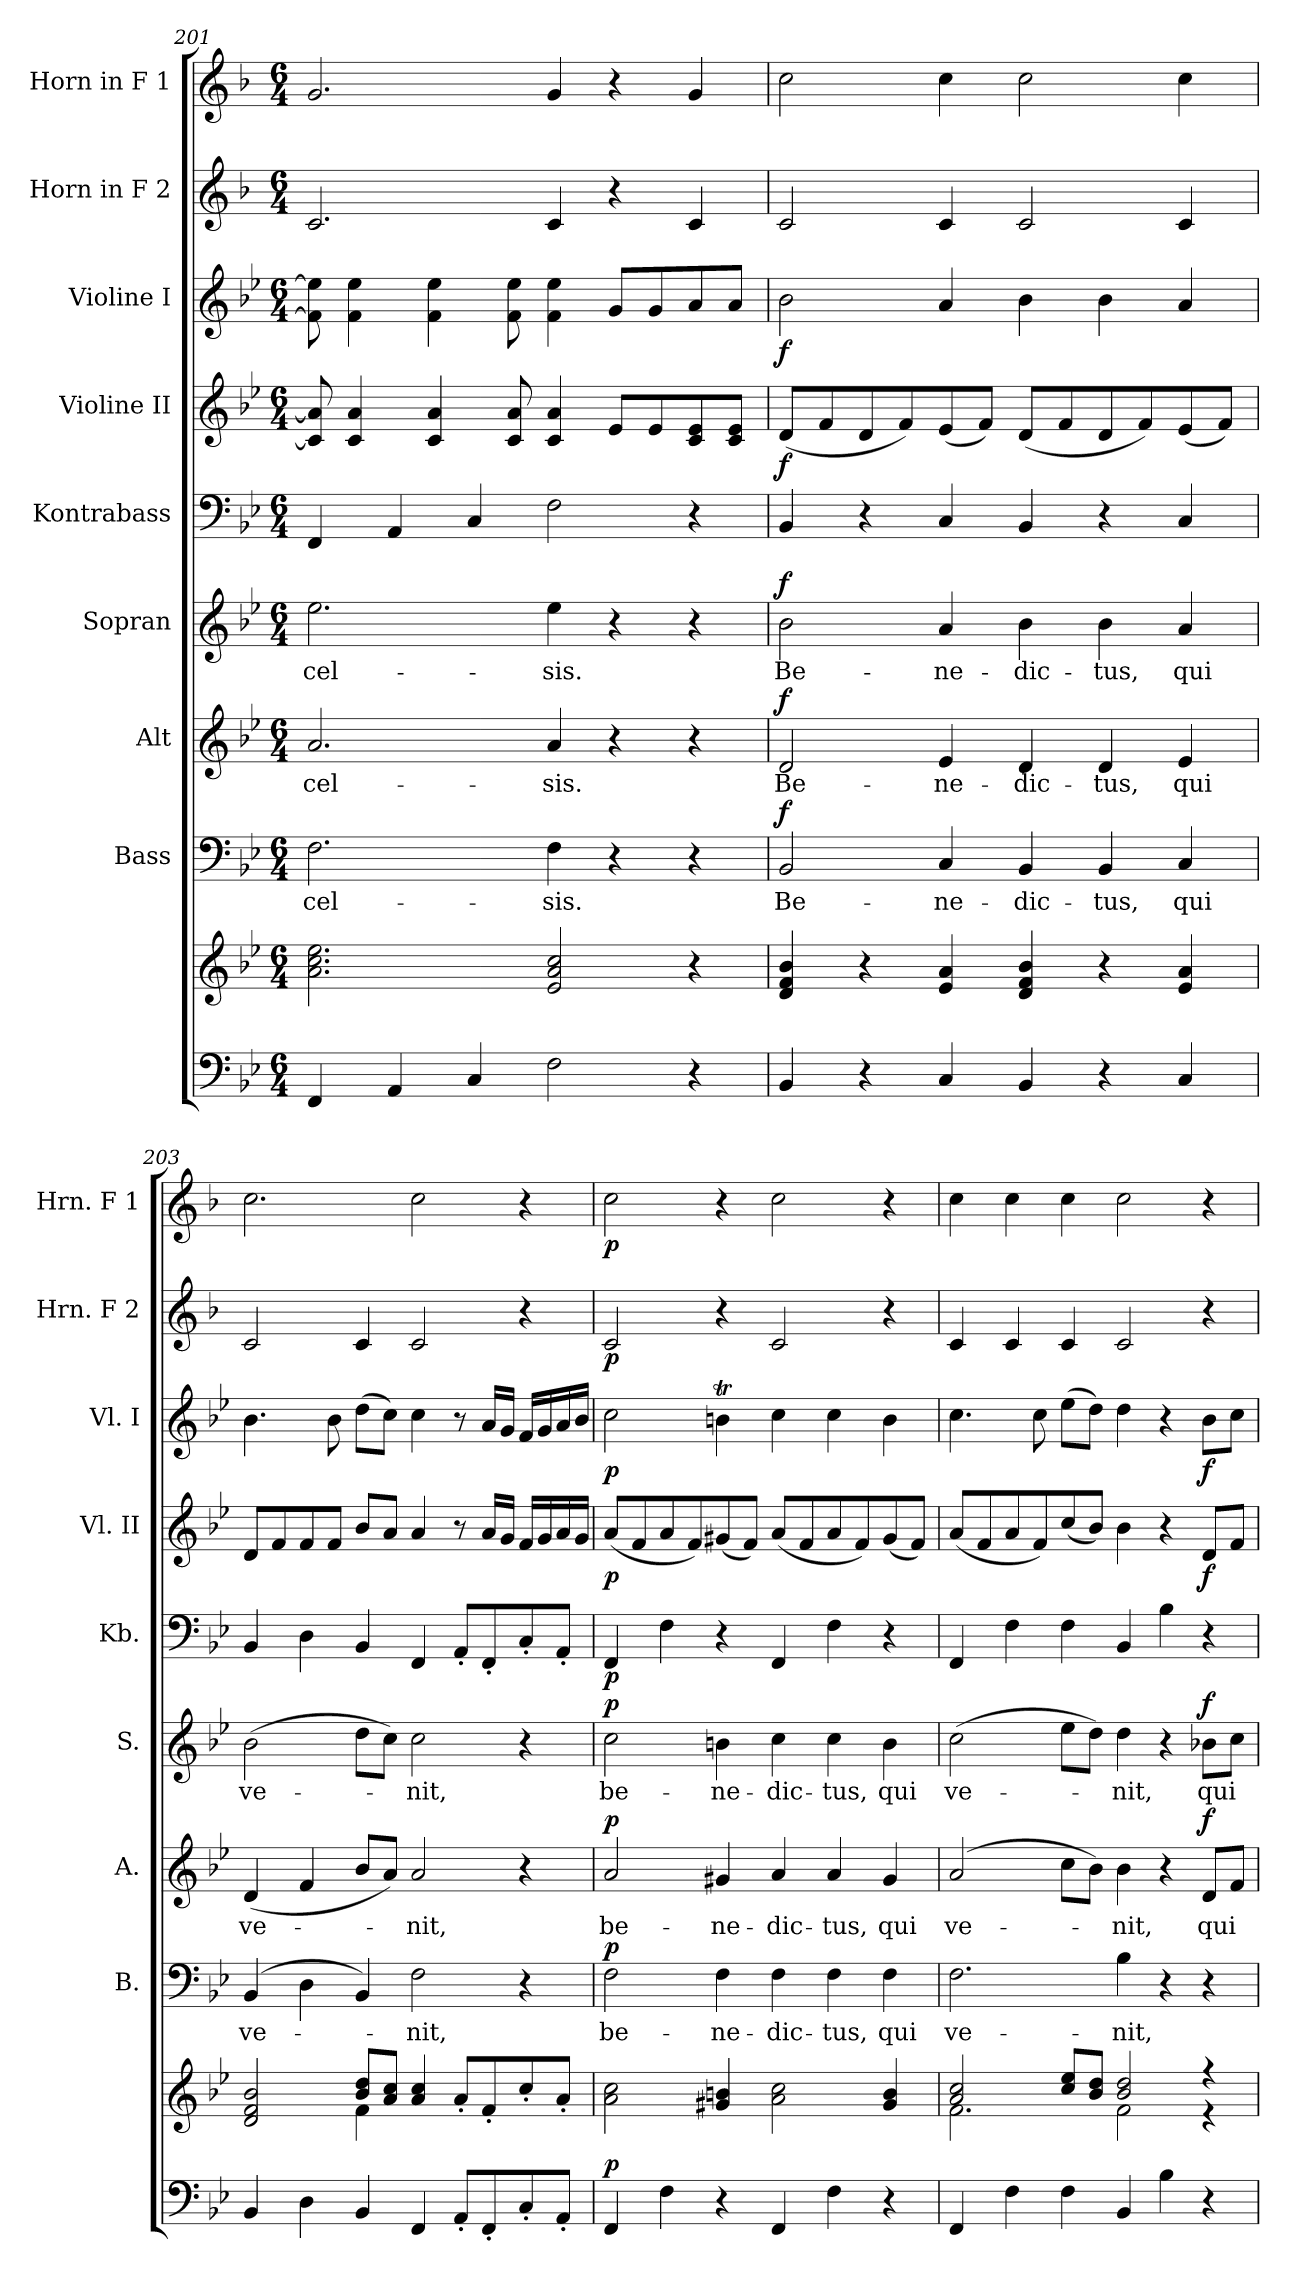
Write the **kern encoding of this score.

**kern	**kern	**dynam	**kern	**text	**dynam	**kern	**text	**dynam	**kern	**text	**dynam	**kern	**dynam	**kern	**dynam	**kern	**dynam	**kern	**dynam	**kern	**dynam
*part9	*part9	*part9	*part8	*part8	*part8	*part7	*part7	*part7	*part6	*part6	*part6	*part5	*part5	*part4	*part4	*part3	*part3	*part2	*part2	*part1	*part1
*staff10	*staff9	*staff9/10	*staff8	*staff8	*staff8	*staff7	*staff7	*staff7	*staff6	*staff6	*staff6	*staff5	*staff5	*staff4	*staff4	*staff3	*staff3	*staff2	*staff2	*staff1	*staff1
*	*	*	*I"Bass	*	*	*I"Alt	*	*	*I"Sopran	*	*	*I"Kontrabass	*	*I"Violine II	*	*I"Violine I	*	*I"Horn in F 2	*	*I"Horn in F 1	*
*	*	*	*I'B.	*	*	*I'A.	*	*	*I'S.	*	*	*I'Kb.	*	*I'Vl. II	*	*I'Vl. I	*	*I'Hrn. F 2	*	*I'Hrn. F 1	*
*clefF4	*clefG2	*	*clefF4	*	*	*clefG2	*	*	*clefG2	*	*	*clefF4	*	*clefG2	*	*clefG2	*	*clefG2	*	*clefG2	*
*	*	*	*	*	*	*	*	*	*	*	*	*ITrd7c12	*	*	*	*	*	*ITrd4c7	*	*ITrd4c7	*
*k[b-e-]	*k[b-e-]	*	*k[b-e-]	*	*	*k[b-e-]	*	*	*k[b-e-]	*	*	*k[b-e-]	*	*k[b-e-]	*	*k[b-e-]	*	*k[b-e-]	*	*k[b-e-]	*
*B-:	*B-:	*	*B-:	*	*	*B-:	*	*	*B-:	*	*	*B-:	*	*B-:	*	*B-:	*	*B-:	*	*B-:	*
*M6/4	*M6/4	*	*M6/4	*	*	*M6/4	*	*	*M6/4	*	*	*M6/4	*	*M6/4	*	*M6/4	*	*M6/4	*	*M6/4	*
=201	=201	=201	=201	=201	=201	=201	=201	=201	=201	=201	=201	=201	=201	=201	=201	=201	=201	=201	=201	=201	=201
!	!	!	!	!LO:LY:b	!	!	!LO:LY:b	!	!	!LO:LY:b	!	!	!	!	!	!	!	!	!	!	!
4FF/	2.a\ 2.cc\ 2.ee-\	.	2.F\	-cel-	.	2.a/	-cel-	.	2.ee-\	-cel-	.	4FFF/	.	8c/] 8a/]	.	8f\] 8ee-\]	.	2.F/	.	2.c/	.
.	.	.	.	.	.	.	.	.	.	.	.	.	.	4c/ 4a/	.	4f\ 4ee-\	.	.	.	.	.
4AA/	.	.	.	.	.	.	.	.	.	.	.	4AAA/	.	.	.	.	.	.	.	.	.
.	.	.	.	.	.	.	.	.	.	.	.	.	.	4c/ 4a/	.	4f\ 4ee-\	.	.	.	.	.
4C/	.	.	.	.	.	.	.	.	.	.	.	4CC/	.	.	.	.	.	.	.	.	.
.	.	.	.	.	.	.	.	.	.	.	.	.	.	8c/ 8a/	.	8f\ 8ee-\	.	.	.	.	.
!	!	!	!	!LO:LY:b	!	!	!LO:LY:b	!	!	!LO:LY:b	!	!	!	!	!	!	!	!	!	!	!
2F\	2e-/ 2a/ 2cc/	.	4F\	-sis.	.	4a/	-sis.	.	4ee-\	-sis.	.	2FF\	.	4c/ 4a/	.	4f\ 4ee-\	.	4F/	.	4c/	.
.	.	.	4r	.	.	4r	.	.	4r	.	.	.	.	8e-/L	.	8g/L	.	4r	.	4r	.
.	.	.	.	.	.	.	.	.	.	.	.	.	.	8e-/	.	8g/	.	.	.	.	.
4r	4r	.	4r	.	.	4r	.	.	4r	.	.	4r	.	8c/ 8e-/	.	8a/	.	4F/	.	4c/	.
.	.	.	.	.	.	.	.	.	.	.	.	.	.	8c/ 8e-/J	.	8a/J	.	.	.	.	.
!!LO:PB:g=z
=202	=202	=202	=202	=202	=202	=202	=202	=202	=202	=202	=202	=202	=202	=202	=202	=202	=202	=202	=202	=202	=202
!	!	!	!	!LO:LY:b	!LO:DY:a	!	!LO:LY:b	!LO:DY:a	!	!LO:LY:b	!LO:DY:a	!	!	!	!LO:DY:b	!	!LO:DY:b	!	!	!	!
4BB-/	4d/ 4f/ 4b-/	.	2BB-/	Be-	f	2d/	Be-	f	2b-\	Be-	f	4BBB-/	.	(<8d/L	f	2b-\	f	2F/	.	2f\	.
.	.	.	.	.	.	.	.	.	.	.	.	.	.	8f/	.	.	.	.	.	.	.
4r	4r	.	.	.	.	.	.	.	.	.	.	4r	.	8d/	.	.	.	.	.	.	.
.	.	.	.	.	.	.	.	.	.	.	.	.	.	8f/)	.	.	.	.	.	.	.
!	!	!	!	!LO:LY:b	!	!	!LO:LY:b	!	!	!LO:LY:b	!	!	!	!	!	!	!	!	!	!	!
4C/	4e-/ 4a/	.	4C/	-ne-	.	4e-/	-ne-	.	4a/	-ne-	.	4CC/	.	(<8e-/	.	4a/	.	4F/	.	4f\	.
.	.	.	.	.	.	.	.	.	.	.	.	.	.	8f/J)	.	.	.	.	.	.	.
!	!	!	!	!LO:LY:b	!	!	!LO:LY:b	!	!	!LO:LY:b	!	!	!	!	!	!	!	!	!	!	!
4BB-/	4d/ 4f/ 4b-/	.	4BB-/	-dic-	.	4d/	-dic-	.	4b-\	-dic-	.	4BBB-/	.	(<8d/L	.	4b-\	.	2F/	.	2f\	.
.	.	.	.	.	.	.	.	.	.	.	.	.	.	8f/	.	.	.	.	.	.	.
!	!	!	!	!LO:LY:b	!	!	!LO:LY:b	!	!	!LO:LY:b	!	!	!	!	!	!	!	!	!	!	!
4r	4r	.	4BB-/	-tus,	.	4d/	-tus,	.	4b-\	-tus,	.	4r	.	8d/	.	4b-\	.	.	.	.	.
.	.	.	.	.	.	.	.	.	.	.	.	.	.	8f/)	.	.	.	.	.	.	.
!	!	!	!	!LO:LY:b	!	!	!LO:LY:b	!	!	!LO:LY:b	!	!	!	!	!	!	!	!	!	!	!
4C/	4e-/ 4a/	.	4C/	qui	.	4e-/	qui	.	4a/	qui	.	4CC/	.	(<8e-/	.	4a/	.	4F/	.	4f\	.
.	.	.	.	.	.	.	.	.	.	.	.	.	.	8f/J)	.	.	.	.	.	.	.
=203	=203	=203	=203	=203	=203	=203	=203	=203	=203	=203	=203	=203	=203	=203	=203	=203	=203	=203	=203	=203	=203
*	*^	*	*	*	*	*	*	*	*	*	*	*	*	*	*	*	*	*	*	*	*
!	!	!	!	!	!LO:LY:b	!	!	!LO:LY:b	!	!	!LO:LY:b	!	!	!	!	!	!	!	!	!	!	!
4BB-/	2d/ 2f/ 2b-/	2ryy	.	(4BB-/	ve-	.	(<4d/	ve-	.	(>2b-\	ve-	.	4BBB-/	.	8d/L	.	4.b-\	.	2F/	.	2.f\	.
.	.	.	.	.	.	.	.	.	.	.	.	.	.	.	8f/	.	.	.	.	.	.	.
4D\	.	.	.	4D\	.	.	4f/	.	.	.	.	.	4DD\	.	8f/	.	.	.	.	.	.	.
.	.	.	.	.	.	.	.	.	.	.	.	.	.	.	8f/J	.	8b-\	.	.	.	.	.
4BB-/	8b-/ 8dd/L	4f\	.	4BB-/)	.	.	8b-/L	.	.	8dd\L	.	.	4BBB-/	.	8b-/L	.	(>8dd\L	.	4F/	.	.	.
.	8a/ 8cc/J	.	.	.	.	.	8a/J)	.	.	8cc\J)	.	.	.	.	8a/J	.	8cc\J)	.	.	.	.	.
!	!	!	!	!	!LO:LY:b	!	!	!LO:LY:b	!	!	!LO:LY:b	!	!	!	!	!	!	!	!	!	!	!
4FF/	4a/ 4cc/	2.ryy	.	2F\	-nit,	.	2a/	-nit,	.	2cc\	-nit,	.	4FFF/	.	4a/	.	4cc\	.	2F/	.	2f\	.
8AA'</L	8a'</L	.	.	.	.	.	.	.	.	.	.	.	8AAA'</L	.	8r	.	8r	.	.	.	.	.
8FF'</	8f'</	.	.	.	.	.	.	.	.	.	.	.	8FFF'</	.	16a/LL	.	16a/LL	.	.	.	.	.
.	.	.	.	.	.	.	.	.	.	.	.	.	.	.	16g/JJ	.	16g/JJ	.	.	.	.	.
8C'</	8cc'</	.	.	4r	.	.	4r	.	.	4r	.	.	8CC'</	.	16f/LL	.	16f/LL	.	4r	.	4r	.
.	.	.	.	.	.	.	.	.	.	.	.	.	.	.	16g/	.	16g/	.	.	.	.	.
8AA'</J	8a'</J	.	.	.	.	.	.	.	.	.	.	.	8AAA'</J	.	16a/	.	16a/	.	.	.	.	.
.	.	.	.	.	.	.	.	.	.	.	.	.	.	.	16g/JJ	.	16b-/JJ	.	.	.	.	.
*	*v	*v	*	*	*	*	*	*	*	*	*	*	*	*	*	*	*	*	*	*	*	*
=204	=204	=204	=204	=204	=204	=204	=204	=204	=204	=204	=204	=204	=204	=204	=204	=204	=204	=204	=204	=204	=204
!	!	!LO:DY:a=2	!	!LO:LY:b	!LO:DY:a	!	!LO:LY:b	!LO:DY:a	!	!LO:LY:b	!LO:DY:a	!	!LO:DY:b	!	!LO:DY:b	!	!LO:DY:b	!	!LO:DY:b	!	!LO:DY:b
4FF/	2a\ 2cc\	p	2F\	be-	p	2a/	be-	p	2cc\	be-	p	4FFF/	p	(<8a/L	p	2cc\	p	2F/	p	2f\	p
.	.	.	.	.	.	.	.	.	.	.	.	.	.	8f/	.	.	.	.	.	.	.
4F\	.	.	.	.	.	.	.	.	.	.	.	4FF\	.	8a/	.	.	.	.	.	.	.
.	.	.	.	.	.	.	.	.	.	.	.	.	.	8f/)	.	.	.	.	.	.	.
!	!	!	!	!LO:LY:b	!	!	!LO:LY:b	!	!	!LO:LY:b	!	!	!	!	!	!	!	!	!	!	!
4r	4g#X/ 4bn/	.	4F\	-ne-	.	4g#X/	-ne-	.	4bn\	-ne-	.	4r	.	(<8g#X/	.	4bnt\	.	4r	.	4r	.
.	.	.	.	.	.	.	.	.	.	.	.	.	.	8f/J)	.	.	.	.	.	.	.
!	!	!	!	!LO:LY:b	!	!	!LO:LY:b	!	!	!LO:LY:b	!	!	!	!	!	!	!	!	!	!	!
4FF/	2a\ 2cc\	.	4F\	-dic-	.	4a/	-dic-	.	4cc\	-dic-	.	4FFF/	.	(<8a/L	.	4cc\	.	2F/	.	2f\	.
.	.	.	.	.	.	.	.	.	.	.	.	.	.	8f/	.	.	.	.	.	.	.
!	!	!	!	!LO:LY:b	!	!	!LO:LY:b	!	!	!LO:LY:b	!	!	!	!	!	!	!	!	!	!	!
4F\	.	.	4F\	-tus,	.	4a/	-tus,	.	4cc\	-tus,	.	4FF\	.	8a/	.	4cc\	.	.	.	.	.
.	.	.	.	.	.	.	.	.	.	.	.	.	.	8f/)	.	.	.	.	.	.	.
!	!	!	!	!LO:LY:b	!	!	!LO:LY:b	!	!	!LO:LY:b	!	!	!	!	!	!	!	!	!	!	!
4r	4g#/ 4b/	.	4F\	qui	.	4g#/	qui	.	4b\	qui	.	4r	.	(<8g#/	.	4b\	.	4r	.	4r	.
.	.	.	.	.	.	.	.	.	.	.	.	.	.	8f/J)	.	.	.	.	.	.	.
!!LO:PB:g=z
=205	=205	=205	=205	=205	=205	=205	=205	=205	=205	=205	=205	=205	=205	=205	=205	=205	=205	=205	=205	=205	=205
*	*^	*	*	*	*	*	*	*	*	*	*	*	*	*	*	*	*	*	*	*	*
!	!	!	!	!	!LO:LY:b	!	!	!LO:LY:b	!	!	!LO:LY:b	!	!	!	!	!	!	!	!	!	!	!
4FF/	2a/ 2cc/	2.f\	.	2.F\	ve-	.	(2a/	ve-	.	(>2cc\	ve-	.	4FFF/	.	(<8a/L	.	4.cc\	.	4F/	.	4f\	.
.	.	.	.	.	.	.	.	.	.	.	.	.	.	.	8f/	.	.	.	.	.	.	.
4F\	.	.	.	.	.	.	.	.	.	.	.	.	4FF\	.	8a/	.	.	.	4F/	.	4f\	.
.	.	.	.	.	.	.	.	.	.	.	.	.	.	.	8f/)	.	8cc\	.	.	.	.	.
4F\	8cc/ 8ee-/L	.	.	.	.	.	8cc\L	.	.	8ee-\L	.	.	4FF\	.	(<8cc/	.	(>8ee-\L	.	4F/	.	4f\	.
.	8b-/ 8dd/J	.	.	.	.	.	8b-\J)	.	.	8dd\J)	.	.	.	.	8b-/J)	.	8dd\J)	.	.	.	.	.
!	!	!	!	!	!LO:LY:b	!	!	!LO:LY:b	!	!	!LO:LY:b	!	!	!	!	!	!	!	!	!	!	!
4BB-/	2b-/ 2dd/	2f\	.	4B-\	-nit,	.	4b-\	-nit,	.	4dd\	-nit,	.	4BBB-/	.	4b-\	.	4dd\	.	2F/	.	2f\	.
4B-\	.	.	.	4r	.	.	4r	.	.	4r	.	.	4BB-\	.	4r	.	4r	.	.	.	.	.
!	!	!	!	!	!	!	!	!LO:LY:b	!LO:DY:a	!	!LO:LY:b	!LO:DY:a	!	!	!	!LO:DY:b	!	!LO:DY:b	!	!	!	!
4r	4r	4r	.	4r	.	.	8d/L	qui	f	8b-X\L	qui	f	4r	.	8d/L	f	8b-\L	f	4r	.	4r	.
.	.	.	.	.	.	.	8f/J	.	.	8cc\J	.	.	.	.	8f/J	.	8cc\J	.	.	.	.	.
*	*v	*v	*	*	*	*	*	*	*	*	*	*	*	*	*	*	*	*	*	*	*	*
=	=	=	=	=	=	=	=	=	=	=	=	=	=	=	=	=	=	=	=	=	=
*-	*-	*-	*-	*-	*-	*-	*-	*-	*-	*-	*-	*-	*-	*-	*-	*-	*-	*-	*-	*-	*-
